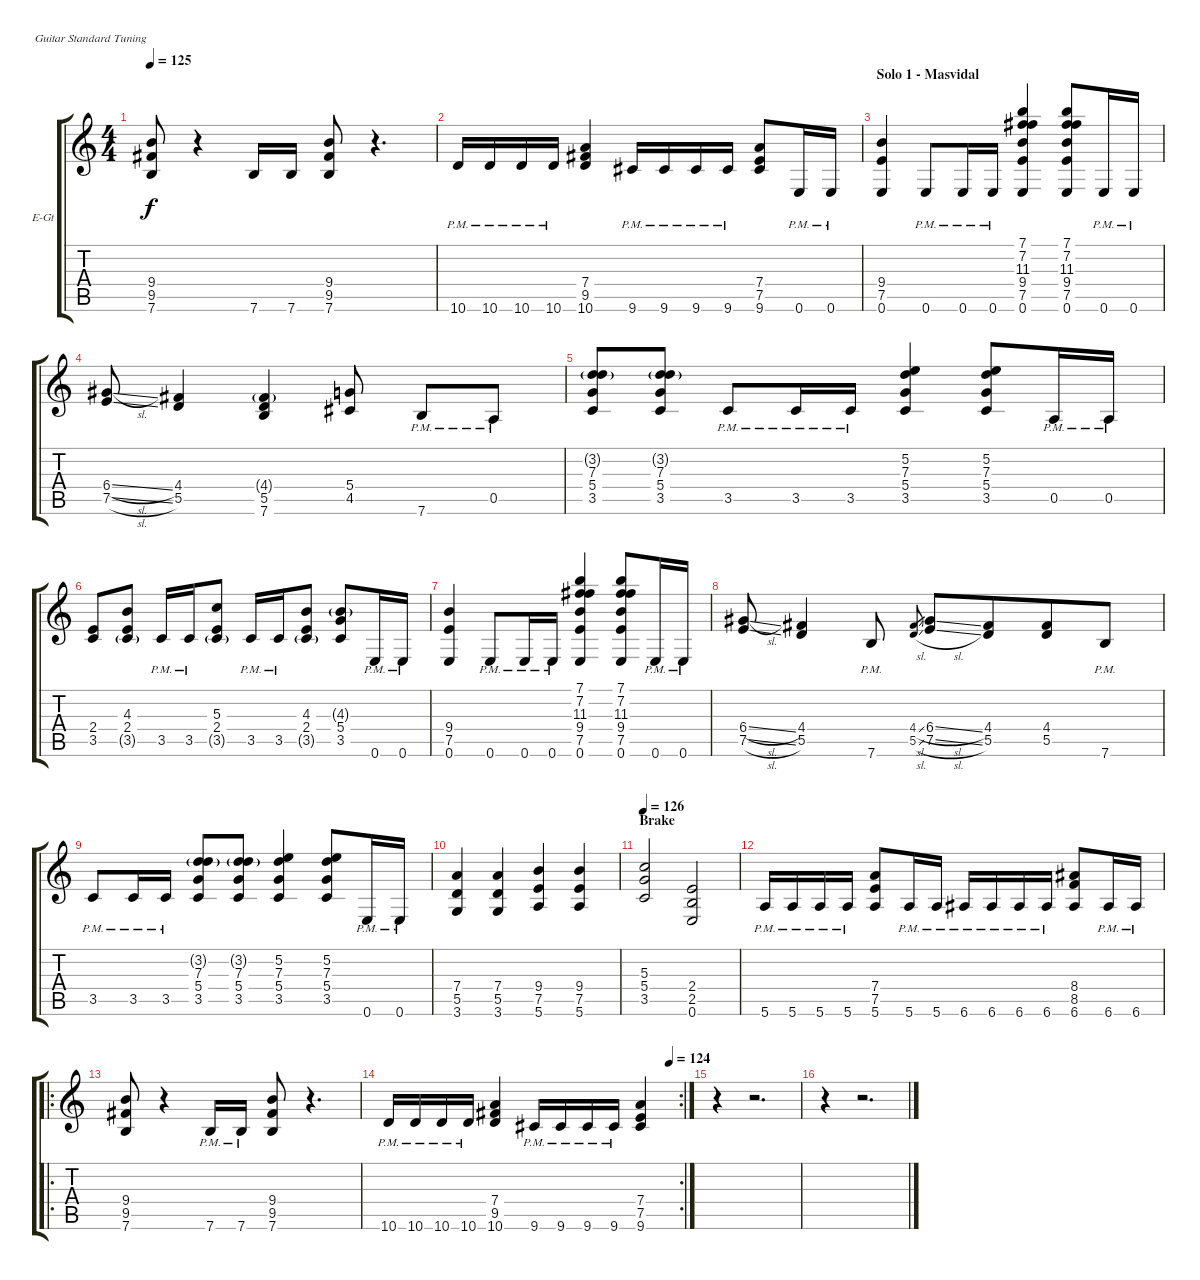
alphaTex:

\bracketExtendMode groupsimilarinstruments
\firstSystemTrackNameOrientation horizontal
\otherSystemsTrackNameOrientation horizontal
\track ("Jason Gobel" "E-Gt") {instrument distortionguitar}
\staff {score tabs}
\tuning (E4 B3 G3 D3 A2 E2)
\ts (4 4)
\tempo 125
\clef g2
\ks c
(9.4 9.5 7.6).8{dy f} r.4 7.6.16 7.6.16 (9.4 9.5 7.6).8 r.4{d} |
10.6{pm}.16 10.6{pm}.16 10.6{pm}.16 10.6{pm}.16 (7.4 9.5 10.6).4 9.6{pm}.16 9.6{pm}.16 9.6{pm}.16 9.6{pm}.16 (7.4 7.5 9.6).8 0.6{pm}.16 0.6{pm}.16 |
\section ("" "Solo 1 - Masvidal")
(9.4 7.5 0.6).4 0.6{pm}.8 0.6{pm}.16 0.6{pm}.16 (11.3 9.4 7.5 0.6 7.2 7.1).4 (11.3 9.4 7.5 0.6 7.2 7.1).8 0.6{pm}.16 0.6{pm}.16 |
(7.5{sl} 6.4{sl}).8 (4.4 5.5).4 (4.4{g} 5.5 7.6).4 (5.4 4.5).8 7.6{pm}.8 0.5{pm}.8 |
(3.2{g} 7.3 5.4 3.5).8 (3.2{g} 7.3 5.4 3.5).8 3.5{pm}.8 3.5{pm}.16 3.5{pm}.16 (5.2 7.3 5.4 3.5).4 (5.2 7.3 5.4 3.5).8 0.5{pm}.16 0.5{pm}.16 |
(2.4 3.5).8 (4.3 2.4 3.5{g}).8 3.5{pm}.16 3.5{pm}.16 (5.3 2.4 3.5{g}).8 3.5{pm}.16 3.5{pm}.16 (4.3 2.4 3.5{g}).8 (4.3{g} 5.4 3.5).8 0.6{pm}.16 0.6{pm}.16 |
(9.4 7.5 0.6).4 0.6{pm}.8 0.6{pm}.16 0.6{pm}.16 (7.1 7.2 11.3 9.4 7.5 0.6).4 (7.1 7.2 11.3 9.4 7.5 0.6).8 0.6{pm}.16 0.6{pm}.16 |
(7.5{sl} 6.4{sl}).8 (4.4 5.5).4 7.6{pm}.8 (4.4{sl} 5.5{sl}).8{gr beam merge} (6.4{sl} 7.5{sl}).8{beam merge} (5.5 4.4).8{beam merge} (4.4 5.5).8{beam merge} 7.6{pm}.8 |
3.5{pm}.8 3.5{pm}.16 3.5{pm}.16 (3.2{g} 7.3 5.4 3.5).8 (3.2{g} 7.3 5.4 3.5).8 (5.2 7.3 5.4 3.5).4 (5.2 7.3 5.4 3.5).8 0.6{pm}.16 0.6{pm}.16 |
(3.6 5.5 7.4).4 (3.6 5.5 7.4).4 (5.6 7.5 9.4).4 (5.6 7.5 9.4).4 |
\section ("" "Brake")
\tempo 126
(5.3 5.4 3.5).2 (2.4 2.5 0.6).2 |
5.6{pm}.16 5.6{pm}.16 5.6{pm}.16 5.6{pm}.16 (5.6 7.5 7.4).8 5.6{pm}.16 5.6{pm}.16 6.6{pm}.16 6.6{pm}.16 6.6{pm}.16 6.6{pm}.16 (6.6 8.5 8.4).8 6.6{pm}.16 6.6{pm}.16 |
\ro
(9.4 9.5 7.6).8 r.4 7.6{pm}.16 7.6{pm}.16 (9.4 9.5 7.6).8 r.4{d} |
\rc 2
\tempo (124 0.96875)
10.6{pm}.16 10.6{pm}.16 10.6{pm}.16 10.6{pm}.16 (7.4 9.5 10.6).4 9.6{pm}.16 9.6{pm}.16 9.6{pm}.16 9.6{pm}.16 (7.4 7.5 9.6).4 |
r.4 r.2{d} |
r.4 r.2{d}
